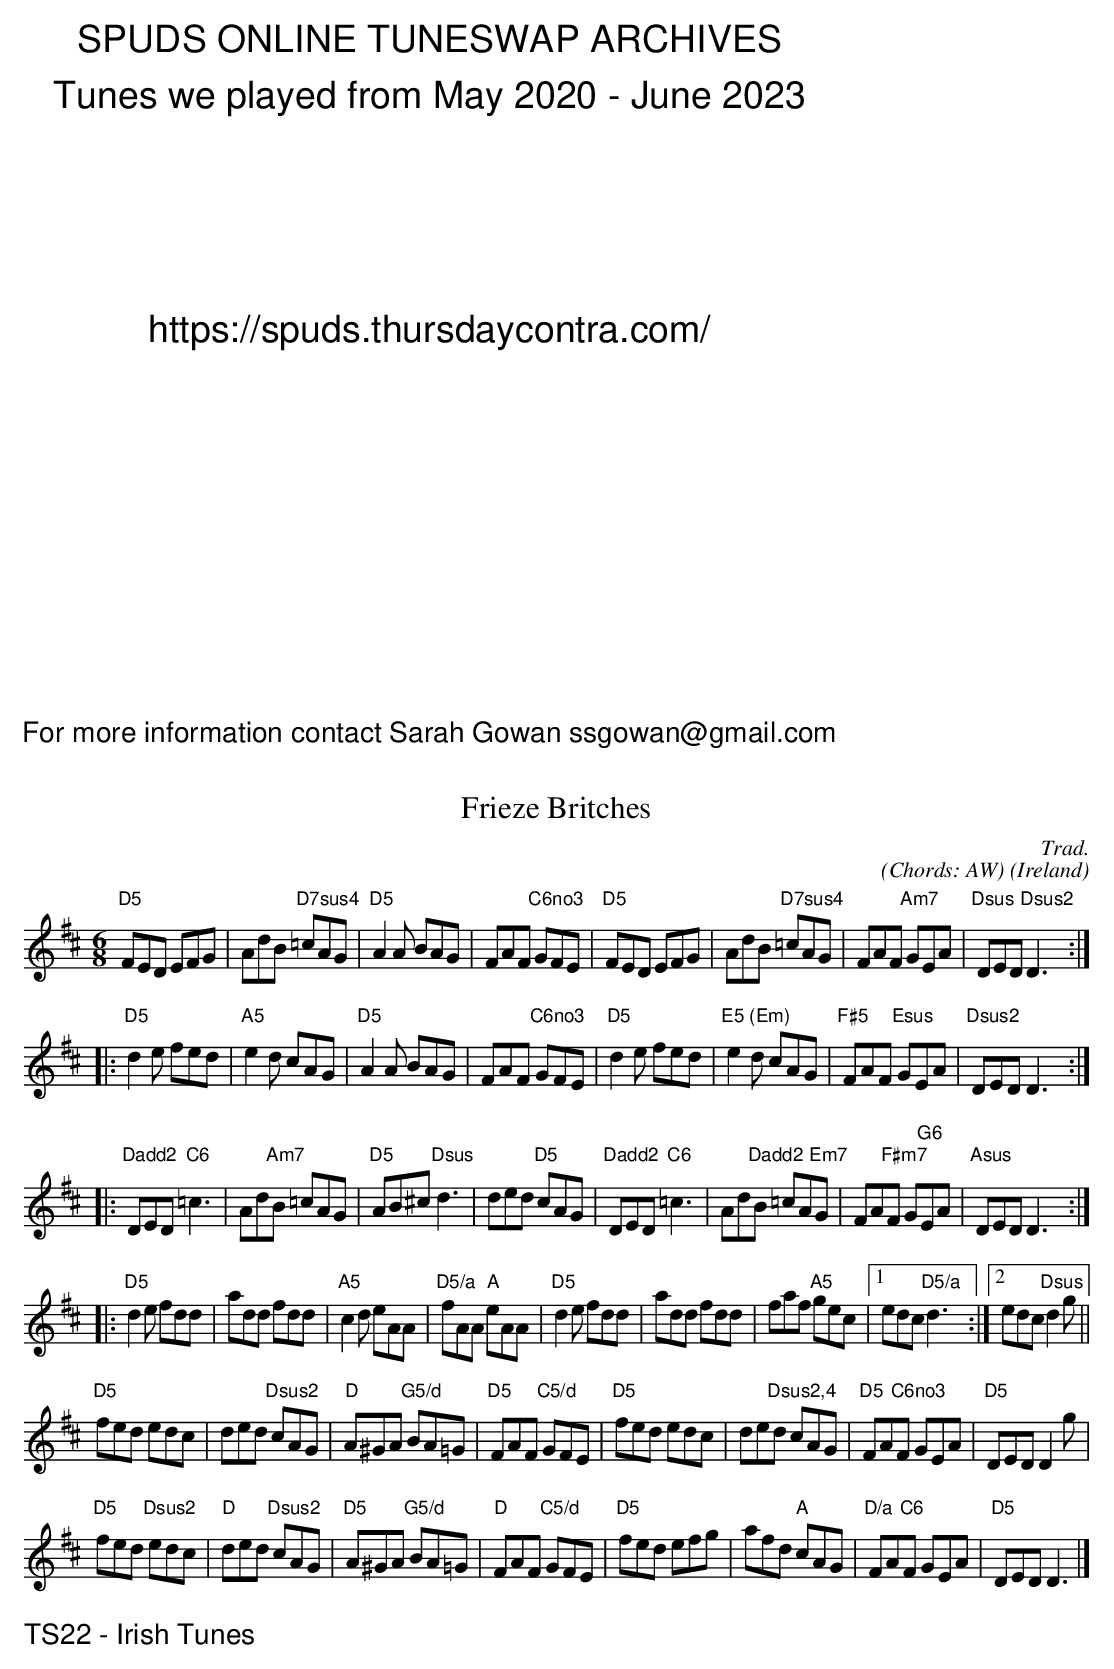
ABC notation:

X:1
T:Frieze Britches
C:Trad.
O:Ireland
C:(Chords: AW)
M:6/8
L:1/8
Q:3/8=120
K:D
"D5"FED EFG|AdB "D7sus4"=cAG|"D5"A2A BAG|FAF "C6no3"GFE|\
"D5"FED EFG|AdB "D7sus4"=cAG|FAF "Am7"GEA|"Dsus"DED "Dsus2"D3:|
|:"D5"d2e fed|"A5"e2d cAG|"D5"A2A BAG|FAF "C6no3"GFE|\
"D5"d2e fed|"E5 (Em)"e2d cAG|"F#5"FAF "Esus"GEA|"Dsus2"DED D3:|
|:"Dadd2"DED "C6"=c3|Ad"Am7"B =cAG|"D5"AB^c "Dsus"d3|ded "D5"cAG|\
"Dadd2"DED "C6"=c3|Ad"Dadd2"B =cA"Em7"G|FA"F#m7"F G"G6"EA|"Asus"DE""D ""D3:|
|:"D5"d2e fdd|add fdd|"A5"c2d eAA|"D5/a"fAA "A"eAA|\
"D5"d2e fdd|add fdd|faf "A5"gec|1 edc "D5/a"d3:|2 edc "Dsus"d2 g||
"D5"fed edc|ded "Dsus2"cAG|"D"A^GA "G5/d"BA=G|"D5"FAF "C5/d"GFE|\
"D5"fed edc|de"Dsus2,4"d cAG|"D5"FA"C6no3"F GEA|"D5"DED D2g|
"D5"fed "Dsus2"edc|"D"ded "Dsus2"cAG|"D5"A^GA "G5/d"BA=G|"D"FAF "C5/d"GFE|\
"D5"fed efg|afd "A"cAG|"D/a"FA"C6"F GEA|"D5"DED D3|]
